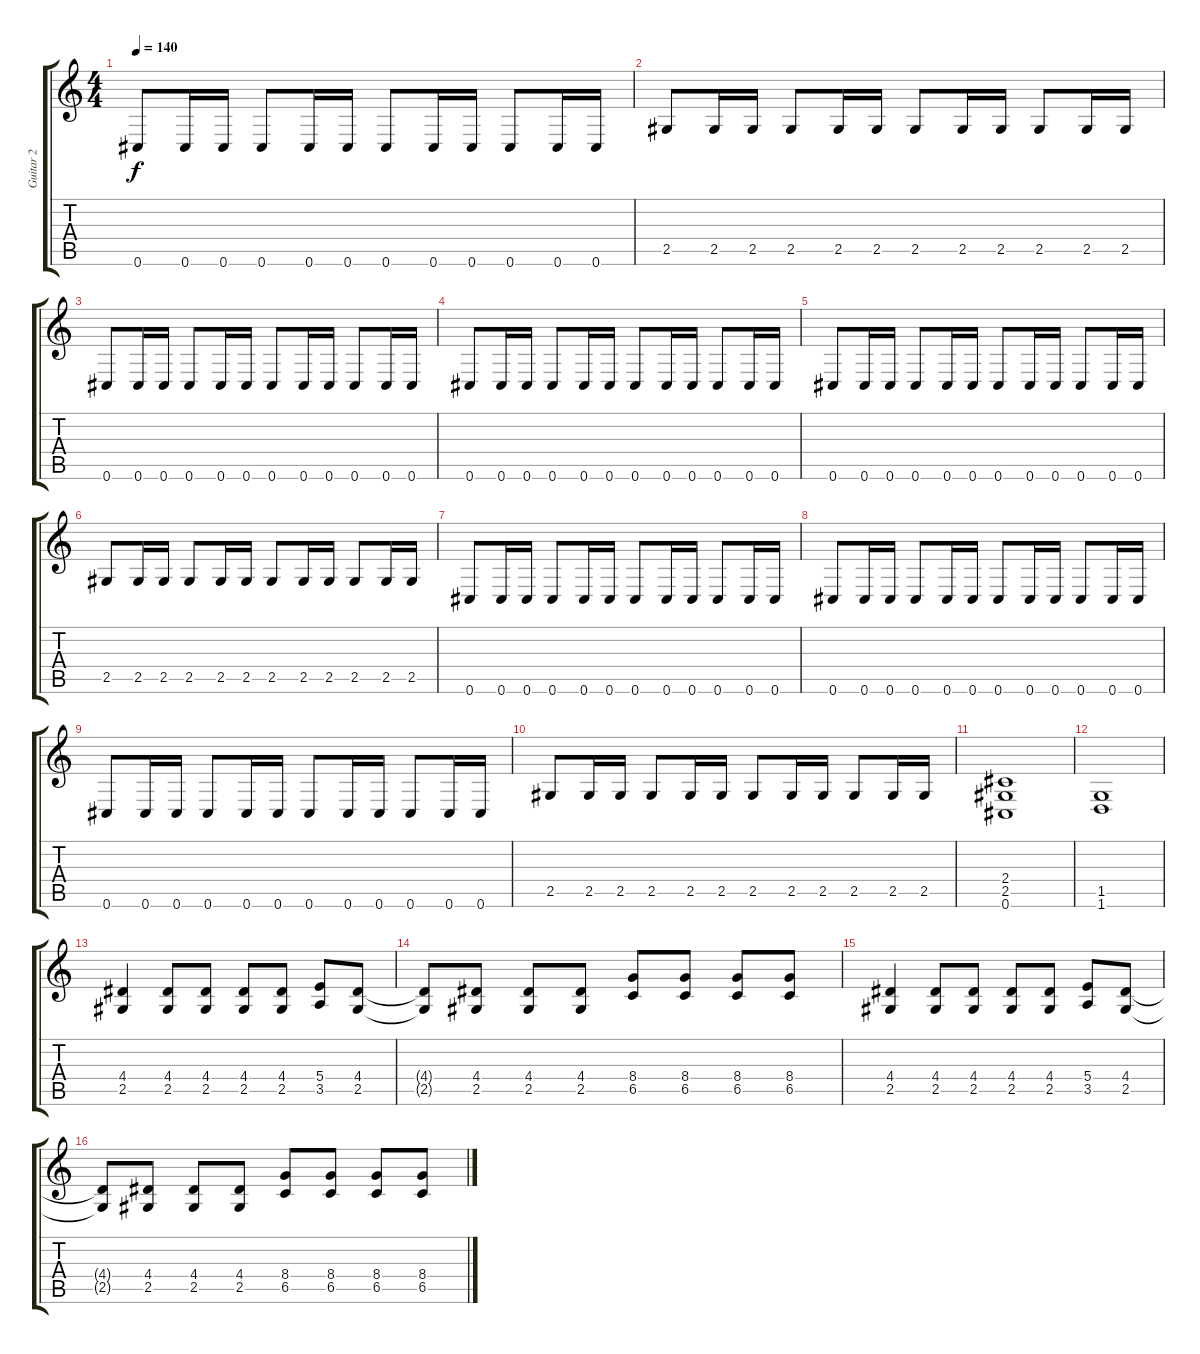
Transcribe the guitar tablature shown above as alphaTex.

\track ("Guitar 2" "Guitar 2") {instrument distortionguitar}
\staff {score tabs}
\tuning (Db4 Ab3 E3 B2 Gb2 Db2) {hide}
\ts (4 4)
\tempo 140
\clef g2
\ks c
0.6.8{dy f} 0.6.16 0.6.16 0.6.8 0.6.16 0.6.16 0.6.8 0.6.16 0.6.16 0.6.8 0.6.16 0.6.16 |
2.5.8 2.5.16 2.5.16 2.5.8 2.5.16 2.5.16 2.5.8 2.5.16 2.5.16 2.5.8 2.5.16 2.5.16 |
0.6.8 0.6.16 0.6.16 0.6.8 0.6.16 0.6.16 0.6.8 0.6.16 0.6.16 0.6.8 0.6.16 0.6.16 |
0.6.8 0.6.16 0.6.16 0.6.8 0.6.16 0.6.16 0.6.8 0.6.16 0.6.16 0.6.8 0.6.16 0.6.16 |
0.6.8 0.6.16 0.6.16 0.6.8 0.6.16 0.6.16 0.6.8 0.6.16 0.6.16 0.6.8 0.6.16 0.6.16 |
2.5.8 2.5.16 2.5.16 2.5.8 2.5.16 2.5.16 2.5.8 2.5.16 2.5.16 2.5.8 2.5.16 2.5.16 |
0.6.8 0.6.16 0.6.16 0.6.8 0.6.16 0.6.16 0.6.8 0.6.16 0.6.16 0.6.8 0.6.16 0.6.16 |
0.6.8 0.6.16 0.6.16 0.6.8 0.6.16 0.6.16 0.6.8 0.6.16 0.6.16 0.6.8 0.6.16 0.6.16 |
0.6.8 0.6.16 0.6.16 0.6.8 0.6.16 0.6.16 0.6.8 0.6.16 0.6.16 0.6.8 0.6.16 0.6.16 |
2.5.8 2.5.16 2.5.16 2.5.8 2.5.16 2.5.16 2.5.8 2.5.16 2.5.16 2.5.8 2.5.16 2.5.16 |
(2.4 2.5 0.6).1 |
(1.5 1.6).1 |
(4.4 2.5).4 (4.4 2.5).8 (4.4 2.5).8 (4.4 2.5).8 (4.4 2.5).8 (5.4 3.5).8 (4.4 2.5).8 |
(4.4{t} 2.5{t}).8 (4.4 2.5).8 (4.4 2.5).8 (4.4 2.5).8 (8.4 6.5).8 (8.4 6.5).8 (8.4 6.5).8 (8.4 6.5).8 |
(4.4 2.5).4 (4.4 2.5).8 (4.4 2.5).8 (4.4 2.5).8 (4.4 2.5).8 (5.4 3.5).8 (4.4 2.5).8 |
(4.4{t} 2.5{t}).8 (4.4 2.5).8 (4.4 2.5).8 (4.4 2.5).8 (8.4 6.5).8 (8.4 6.5).8 (8.4 6.5).8 (8.4 6.5).8
